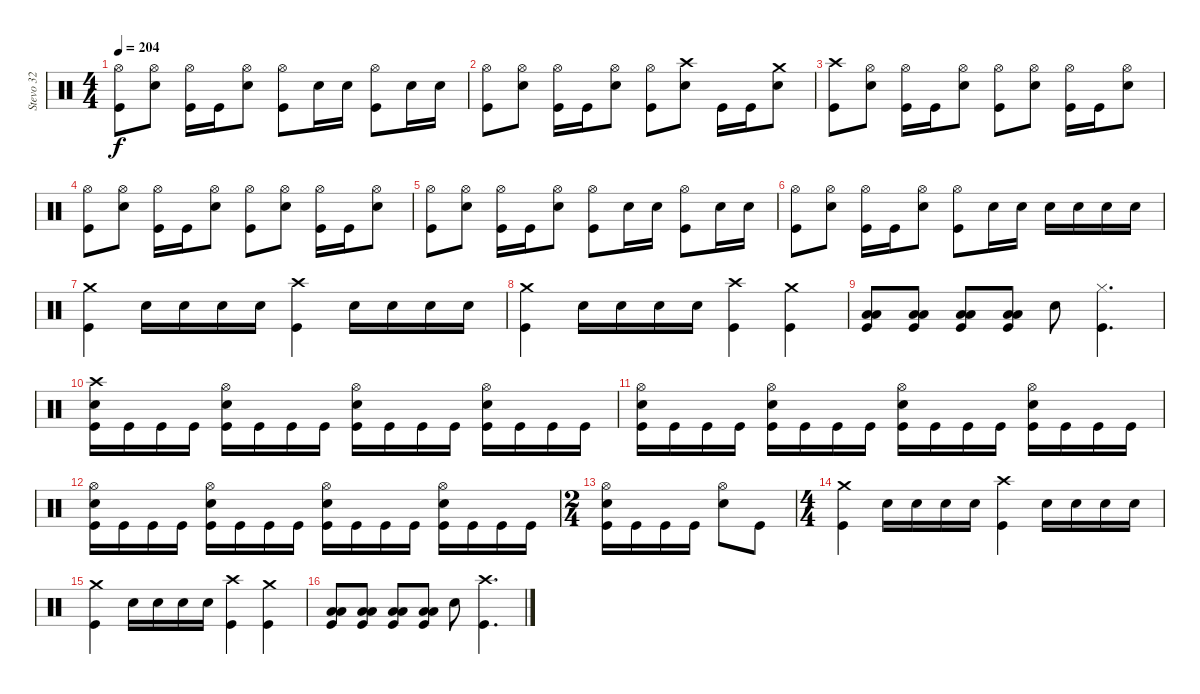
\track ("Stevo 32" "Stevo 32") {instrument percussion}
\staff {score}
\articulation defaults
\ts (4 4)
\tempo 204
\clef neutral
\ks c
("Hi-Hat (open)" "Kick (hit)").8{dy f} ("Hi-Hat (open)" "Electric Snare (hit)").8 ("Hi-Hat (open)" "Kick (hit)").16 "Kick (hit)".16 ("Hi-Hat (open)" "Electric Snare (hit)").8 ("Hi-Hat (open)" "Kick (hit)").8 "Electric Snare (hit)".16 "Electric Snare (hit)".16 ("Hi-Hat (open)" "Kick (hit)").8 "Electric Snare (hit)".16 "Electric Snare (hit)".16 |
("Hi-Hat (open)" "Kick (hit)").8 ("Hi-Hat (open)" "Electric Snare (hit)").8 ("Hi-Hat (open)" "Kick (hit)").16 "Kick (hit)".16 ("Hi-Hat (open)" "Electric Snare (hit)").8 ("Hi-Hat (open)" "Kick (hit)").8 ("Crash high (hit)" "Electric Snare (hit)").8 "Kick (hit)".16 "Kick (hit)".16 ("Crash medium (hit)" "Electric Snare (hit)").8 |
("Crash high (hit)" "Kick (hit)").8 ("Hi-Hat (open)" "Electric Snare (hit)").8 ("Hi-Hat (open)" "Kick (hit)").16 "Kick (hit)".16 ("Hi-Hat (open)" "Electric Snare (hit)").8 ("Hi-Hat (open)" "Kick (hit)").8 ("Hi-Hat (open)" "Electric Snare (hit)").8 ("Hi-Hat (open)" "Kick (hit)").16 "Kick (hit)".16 ("Hi-Hat (open)" "Electric Snare (hit)").8 |
("Hi-Hat (open)" "Kick (hit)").8 ("Hi-Hat (open)" "Electric Snare (hit)").8 ("Hi-Hat (open)" "Kick (hit)").16 "Kick (hit)".16 ("Hi-Hat (open)" "Electric Snare (hit)").8 ("Hi-Hat (open)" "Kick (hit)").8 ("Hi-Hat (open)" "Electric Snare (hit)").8 ("Hi-Hat (open)" "Kick (hit)").16 "Kick (hit)".16 ("Hi-Hat (open)" "Electric Snare (hit)").8 |
("Hi-Hat (open)" "Kick (hit)").8 ("Hi-Hat (open)" "Electric Snare (hit)").8 ("Hi-Hat (open)" "Kick (hit)").16 "Kick (hit)".16 ("Hi-Hat (open)" "Electric Snare (hit)").8 ("Hi-Hat (open)" "Kick (hit)").8 "Electric Snare (hit)".16 "Electric Snare (hit)".16 ("Hi-Hat (open)" "Kick (hit)").8 "Electric Snare (hit)".16 "Electric Snare (hit)".16 |
("Hi-Hat (open)" "Kick (hit)").8 ("Hi-Hat (open)" "Electric Snare (hit)").8 ("Hi-Hat (open)" "Kick (hit)").16 "Kick (hit)".16 ("Hi-Hat (open)" "Electric Snare (hit)").8 ("Hi-Hat (open)" "Kick (hit)").8 "Electric Snare (hit)".16 "Electric Snare (hit)".16 "Electric Snare (hit)".16 "Electric Snare (hit)".16 "Electric Snare (hit)".16 "Electric Snare (hit)".16 |
("Crash medium (hit)" "Kick (hit)").4 "Electric Snare (hit)".16 "Electric Snare (hit)".16 "Electric Snare (hit)".16 "Electric Snare (hit)".16 ("Crash high (hit)" "Kick (hit)").4 "Electric Snare (hit)".16 "Electric Snare (hit)".16 "Electric Snare (hit)".16 "Electric Snare (hit)".16 |
("Crash medium (hit)" "Kick (hit)").4 "Electric Snare (hit)".16 "Electric Snare (hit)".16 "Electric Snare (hit)".16 "Electric Snare (hit)".16 ("Crash high (hit)" "Kick (hit)").4 ("Crash medium (hit)" "Kick (hit)").4 |
("Low Tom (hit)" "Low Floor Tom (hit)" "Kick (hit)").8 ("Low Tom (hit)" "Low Floor Tom (hit)" "Kick (hit)").8 ("Low Tom (hit)" "Low Floor Tom (hit)" "Kick (hit)").8 ("Low Tom (hit)" "Low Floor Tom (hit)" "Kick (hit)").8 "Electric Snare (hit)".8 ("Hi-Hat (closed)" "Kick (hit)").4{d} |
("Crash high (hit)" "Electric Snare (hit)" "Kick (hit)").16 "Kick (hit)".16 "Kick (hit)".16 "Kick (hit)".16 ("Hi-Hat (open)" "Electric Snare (hit)" "Kick (hit)").16 "Kick (hit)".16 "Kick (hit)".16 "Kick (hit)".16 ("Hi-Hat (open)" "Electric Snare (hit)" "Kick (hit)").16 "Kick (hit)".16 "Kick (hit)".16 "Kick (hit)".16 ("Hi-Hat (open)" "Electric Snare (hit)" "Kick (hit)").16 "Kick (hit)".16 "Kick (hit)".16 "Kick (hit)".16 |
("Hi-Hat (open)" "Electric Snare (hit)" "Kick (hit)").16 "Kick (hit)".16 "Kick (hit)".16 "Kick (hit)".16 ("Hi-Hat (open)" "Electric Snare (hit)" "Kick (hit)").16 "Kick (hit)".16 "Kick (hit)".16 "Kick (hit)".16 ("Hi-Hat (open)" "Electric Snare (hit)" "Kick (hit)").16 "Kick (hit)".16 "Kick (hit)".16 "Kick (hit)".16 ("Hi-Hat (open)" "Electric Snare (hit)" "Kick (hit)").16 "Kick (hit)".16 "Kick (hit)".16 "Kick (hit)".16 |
("Hi-Hat (open)" "Electric Snare (hit)" "Kick (hit)").16 "Kick (hit)".16 "Kick (hit)".16 "Kick (hit)".16 ("Hi-Hat (open)" "Electric Snare (hit)" "Kick (hit)").16 "Kick (hit)".16 "Kick (hit)".16 "Kick (hit)".16 ("Hi-Hat (open)" "Electric Snare (hit)" "Kick (hit)").16 "Kick (hit)".16 "Kick (hit)".16 "Kick (hit)".16 ("Hi-Hat (open)" "Electric Snare (hit)" "Kick (hit)").16 "Kick (hit)".16 "Kick (hit)".16 "Kick (hit)".16 |
\ts (2 4)
("Hi-Hat (open)" "Electric Snare (hit)" "Kick (hit)").16 "Kick (hit)".16 "Kick (hit)".16 "Kick (hit)".16 ("Hi-Hat (open)" "Electric Snare (hit)").8 "Kick (hit)".8 |
\ts (4 4)
("Crash medium (hit)" "Kick (hit)").4 "Electric Snare (hit)".16 "Electric Snare (hit)".16 "Electric Snare (hit)".16 "Electric Snare (hit)".16 ("Crash high (hit)" "Kick (hit)").4 "Electric Snare (hit)".16 "Electric Snare (hit)".16 "Electric Snare (hit)".16 "Electric Snare (hit)".16 |
("Crash medium (hit)" "Kick (hit)").4 "Electric Snare (hit)".16 "Electric Snare (hit)".16 "Electric Snare (hit)".16 "Electric Snare (hit)".16 ("Crash high (hit)" "Kick (hit)").4 ("Crash medium (hit)" "Kick (hit)").4 |
("Low Tom (hit)" "Low Floor Tom (hit)" "Kick (hit)").8 ("Low Tom (hit)" "Low Floor Tom (hit)" "Kick (hit)").8 ("Low Tom (hit)" "Low Floor Tom (hit)" "Kick (hit)").8 ("Low Tom (hit)" "Low Floor Tom (hit)" "Kick (hit)").8 "Electric Snare (hit)".8 ("Crash high (hit)" "Kick (hit)").4{d}
